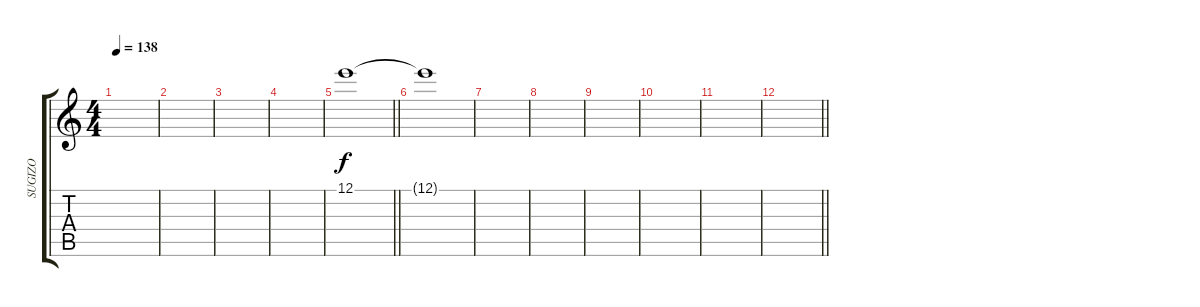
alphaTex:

\track ("SUGIZO" "SUGIZO") {instrument distortionguitar}
\staff {score tabs}
\tuning (E4 B3 G3 D3 A2 E2) {hide}
\ts (4 4)
\tempo 138
\clef g2
\ks c
|
|
|
|
\barLineRight lightlight
12.1.1 |
12.1{t}.1 |
|
|
|
|
|
\barLineRight lightlight
